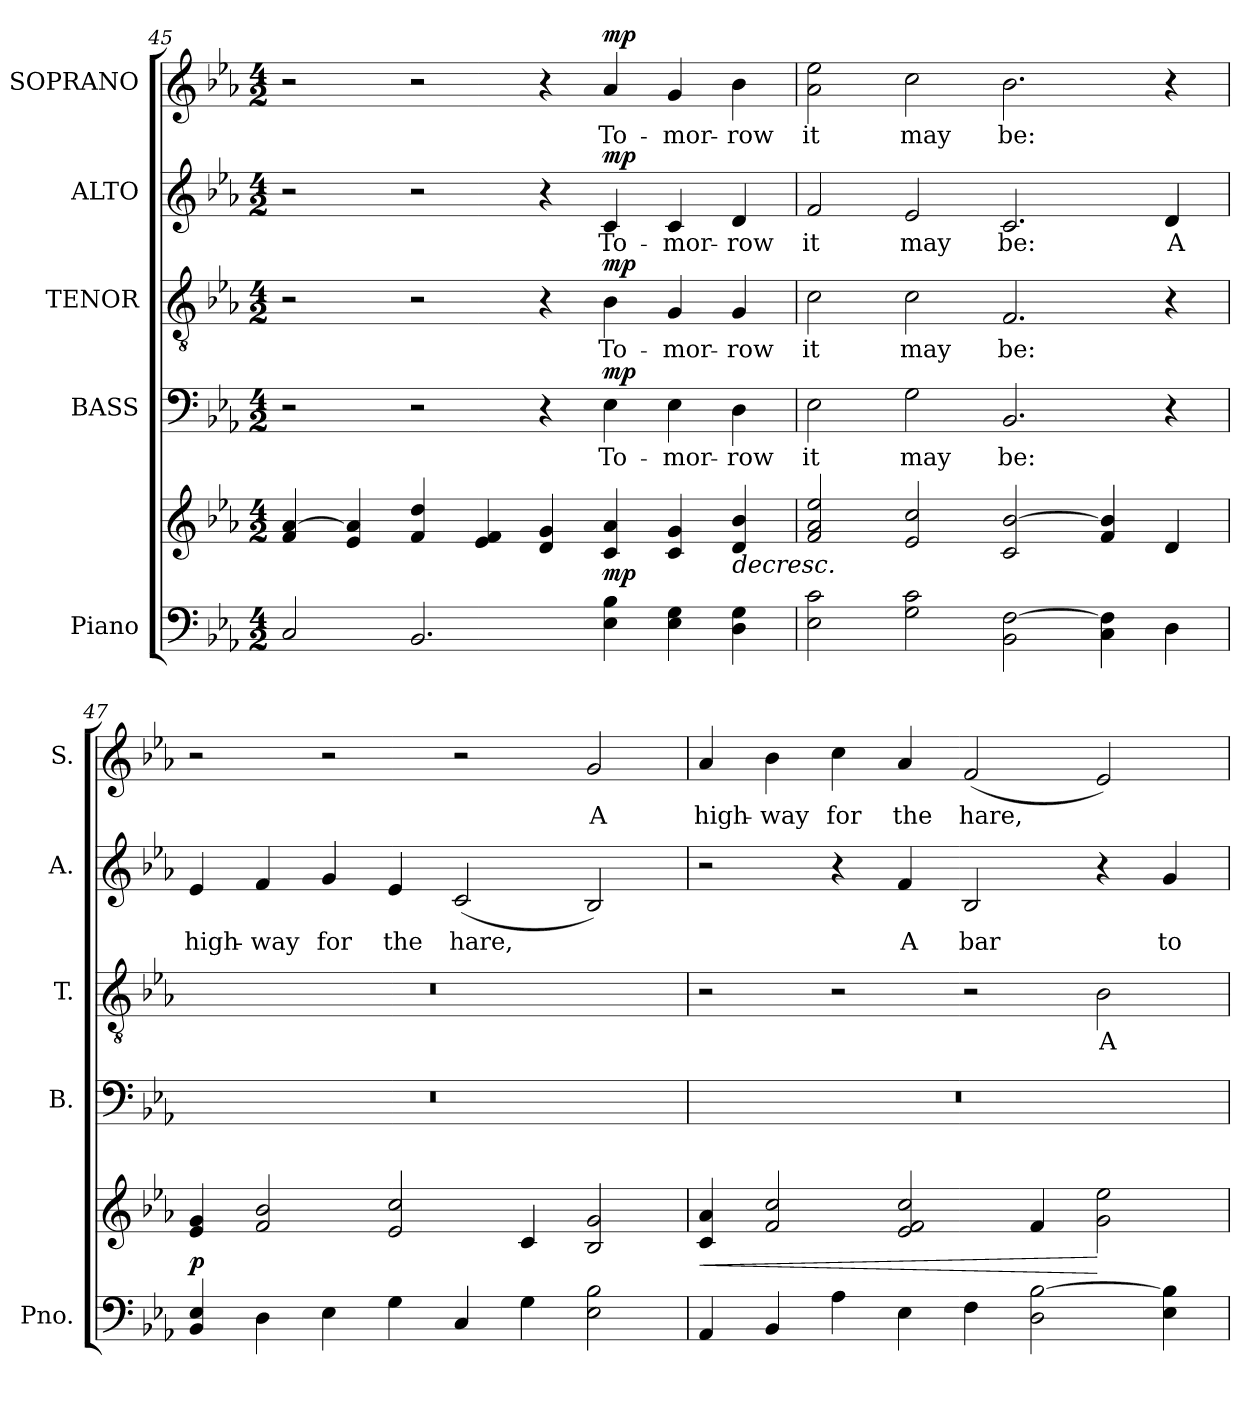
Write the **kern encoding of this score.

**kern	**kern	**dynam	**kern	**text	**dynam	**kern	**text	**dynam	**kern	**text	**dynam	**kern	**text	**dynam
*part5	*part5	*part5	*part4	*part4	*part4	*part3	*part3	*part3	*part2	*part2	*part2	*part1	*part1	*part1
*staff6	*staff5	*staff5/6	*staff4	*staff4	*staff4	*staff3	*staff3	*staff3	*staff2	*staff2	*staff2	*staff1	*staff1	*staff1
*I"Piano	*	*	*I"BASS	*	*	*I"TENOR	*	*	*I"ALTO	*	*	*I"SOPRANO	*	*
*I'Pno.	*	*	*I'B.	*	*	*I'T.	*	*	*I'A.	*	*	*I'S.	*	*
*clefF4	*clefG2	*	*clefF4	*	*	*clefGv2	*	*	*clefG2	*	*	*clefG2	*	*
*	*	*	*	*	*	*ITrd7c12	*	*	*	*	*	*	*	*
*k[b-e-a-]	*k[b-e-a-]	*	*k[b-e-a-]	*	*	*k[b-e-a-]	*	*	*k[b-e-a-]	*	*	*k[b-e-a-]	*	*
*E-:	*E-:	*	*E-:	*	*	*E-:	*	*	*E-:	*	*	*E-:	*	*
*M4/2	*M4/2	*	*M4/2	*	*	*M4/2	*	*	*M4/2	*	*	*M4/2	*	*
=45	=45	=45	=45	=45	=45	=45	=45	=45	=45	=45	=45	=45	=45	=45
2Ci/	4fi/ [>4a-i	.	2r	.	.	2r	.	.	2r	.	.	2r	.	.
.	4e-i/ 4a-i]	.	.	.	.	.	.	.	.	.	.	.	.	.
2.BB-i/	4fi/ 4ddi	]	2r	.	.	2r	.	.	2r	.	.	2r	.	.
.	4e-i/ 4fi	.	.	.	.	.	.	.	.	.	.	.	.	.
.	4di/ 4gi	.	4r	.	.	4r	.	.	4r	.	.	4r	.	.
!	!	!	!	!LO:LY:b:color=#000000	!	!	!	!	!	!	!	!	!	!
!	!	!	!	!	!	!	!LO:LY:b:color=#000000	!	!	!	!	!	!	!
!	!	!	!	!	!	!	!	!	!	!LO:LY:b:color=#000000	!	!	!	!
!	!	!	!	!	!	!	!	!	!	!	!	!	!LO:LY:b:color=#000000	!
4E-i\ 4B-i	4ci/ 4a-i	mp	4E-i\	To-	mp	4BB-i\	To-	mp	4ci/	To-	mp	4a-i/	To-	mp
!	!	!	!	!LO:LY:b:color=#000000	!	!	!	!	!	!	!	!	!	!
!	!	!	!	!	!	!	!LO:LY:b:color=#000000	!	!	!	!	!	!	!
!	!	!	!	!	!	!	!	!	!	!LO:LY:b:color=#000000	!	!	!	!
!	!	!	!	!	!	!	!	!	!	!	!	!	!LO:LY:b:color=#000000	!
4E-i\ 4Gi	4ci/ 4gi	.	4E-i\	-mor-	.	4GGi/	-mor-	.	4ci/	-mor-	.	4gi/	-mor-	.
!	!	!LO:HP:b	!	!	!	!	!	!	!	!	!	!	!	!
!	!	!	!	!LO:LY:b:color=#000000	!	!	!	!	!	!	!	!	!	!
!	!	!	!	!	!	!	!LO:LY:b:color=#000000	!	!	!	!	!	!	!
!	!	!	!	!	!	!	!	!	!	!LO:LY:b:color=#000000	!	!	!	!
!	!	!	!	!	!	!	!	!	!	!	!	!	!LO:LY:b:color=#000000	!
4Di\ 4Gi	4di/ 4b-i	>	4Di\	-row	.	4GGi/	-row	.	4di/	-row	.	4b-i\	-row	.
=46	=46	=46	=46	=46	=46	=46	=46	=46	=46	=46	=46	=46	=46	=46
!	!	!	!	!LO:LY:b:color=#000000	!	!	!	!	!	!	!	!	!	!
!	!	!	!	!	!	!	!LO:LY:b:color=#000000	!	!	!	!	!	!	!
!	!	!	!	!	!	!	!	!	!	!LO:LY:b:color=#000000	!	!	!	!
!	!	!	!	!	!	!	!	!	!	!	!	!	!LO:LY:b:color=#000000	!
2E-i\ 2ci	2fi/ 2a-i 2ee-i	.	2E-i\	it	.	2Ci\	it	.	2fi/	it	.	2a-i\ 2ee-i	it	.
!	!	!	!	!LO:LY:b:color=#000000	!	!	!	!	!	!	!	!	!	!
!	!	!	!	!	!	!	!LO:LY:b:color=#000000	!	!	!	!	!	!	!
!	!	!	!	!	!	!	!	!	!	!LO:LY:b:color=#000000	!	!	!	!
!	!	!	!	!	!	!	!	!	!	!	!	!	!LO:LY:b:color=#000000	!
2Gi\ 2ci	2e-i/ 2cci	.	2Gi\	may	.	2Ci\	may	.	2e-i/	may	.	2cci\	may	.
!	!	!	!	!LO:LY:b:color=#000000	!	!	!	!	!	!	!	!	!	!
!	!	!	!	!	!	!	!LO:LY:b:color=#000000	!	!	!	!	!	!	!
!	!	!	!	!	!	!	!	!	!	!LO:LY:b:color=#000000	!	!	!	!
!	!	!	!	!	!	!	!	!	!	!	!	!	!LO:LY:b:color=#000000	!
2BB-i\ [>2Fi	2ci/ [>2b-i	.	2.BB-i/	be:	.	2.FFi/	be:	.	2.ci/	be:	.	2.b-i\	be:	.
4Ci\ 4Fi]	4fi/ 4b-i]	.	.	.	.	.	.	.	.	.	.	.	.	.
!	!	!	!	!	!	!	!	!	!	!LO:LY:b:color=#000000	!	!	!	!
4Di\	4di/	.	4r	.	.	4r	.	.	4di/	A	.	4r	.	.
=47	=47	=47	=47	=47	=47	=47	=47	=47	=47	=47	=47	=47	=47	=47
!!LO:REH:place=s1:B:color=#000000:enc=box:fs=16.8551:t=B
!	!	!	!LO:N:vis=1	!	!	!LO:N:vis=1	!	!	!	!	!	!	!	!
*	*MM60	*	*	*	*	*	*	*	*	*	*	*MM60	*	*
!	!	!	!	!	!	!	!	!	!	!LO:LY:b:color=#000000	!	!	!	!
4BB-i/ 4E-i	4e-i/ 4gi	p	0r	.	.	0r	.	.	4e-i/	high-	.	2r	.	.
!	!	!	!	!	!	!	!	!	!	!LO:LY:b:color=#000000	!	!	!	!
4Di\	2fi/ 2b-i	.	.	.	.	.	.	.	4fi/	-way	.	.	.	.
!	!	!	!	!	!	!	!	!	!	!LO:LY:b:color=#000000	!	!	!	!
4E-i\	.	.	.	.	.	.	.	.	4gi/	for	.	2r	.	.
!	!	!	!	!	!	!	!	!	!	!LO:LY:b:color=#000000	!	!	!	!
4Gi\	2e-i/ 2cci	.	.	.	.	.	.	.	4e-i/	the	.	.	.	.
!	!	!	!	!	!	!	!	!	!	!LO:LY:b:color=#000000	!	!	!	!
4Ci/	.	.	.	.	.	.	.	.	(2ci/	hare,	.	2r	.	.
4Gi\	4ci/	.	.	.	.	.	.	.	.	.	.	.	.	.
!	!	!	!	!	!	!	!	!	!	!	!	!	!LO:LY:b:color=#000000	!
2E-i\ 2B-i	2B-i/ 2gi	.	.	.	.	.	.	.	2B-i/)	.	.	2gi/	A	.
!!LO:LB:g=z
=48	=48	=48	=48	=48	=48	=48	=48	=48	=48	=48	=48	=48	=48	=48
!	!	!LO:HP:b	!LO:N:vis=1	!	!	!	!	!	!	!	!	!	!	!
!	!	!	!	!	!	!	!	!	!	!	!	!	!LO:LY:b:color=#000000	!
4AA-i/	4ci/ 4a-i	<	0r	.	.	2r	.	.	2r	.	.	4a-i/	high-	.
!	!	!	!	!	!	!	!	!	!	!	!	!	!LO:LY:b:color=#000000	!
4BB-i/	2fi/ 2cci	.	.	.	.	.	.	.	.	.	.	4b-i\	-way	.
!	!	!	!	!	!	!	!	!	!	!	!	!	!LO:LY:b:color=#000000	!
4A-i\	.	.	.	.	.	2r	.	.	4r	.	.	4cci\	for	.
!	!	!	!	!	!	!	!	!	!	!LO:LY:b:color=#000000	!	!	!	!
!	!	!	!	!	!	!	!	!	!	!	!	!	!LO:LY:b:color=#000000	!
4E-i\	2e-i/ 2fi 2cci	.	.	.	.	.	.	.	4fi/	A	.	4a-i/	the	.
!	!	!	!	!	!	!	!	!	!	!LO:LY:b:color=#000000	!	!	!	!
!	!	!	!	!	!	!	!	!	!	!	!	!	!LO:LY:b:color=#000000	!
4Fi\	.	.	.	.	.	2r	.	.	2B-i/	bar	.	(2fi/	hare,	.
2Di\ [>2B-i	4fi/	.	.	.	.	.	.	.	.	.	.	.	.	.
!	!	!	!	!	!	!	!LO:LY:b:color=#000000	!	!	!	!	!	!	!
.	2gi\ 2ee-i	[	.	.	.	2BB-i\	A	.	4r	.	.	2e-i/)	.	.
!	!	!	!	!	!	!	!	!	!	!LO:LY:b:color=#000000	!	!	!	!
4E-i\ 4B-i]	.	.	.	.	.	.	.	.	4gi/	to	.	.	.	.
=	=	=	=	=	=	=	=	=	=	=	=	=	=	=
*-	*-	*-	*-	*-	*-	*-	*-	*-	*-	*-	*-	*-	*-	*-
